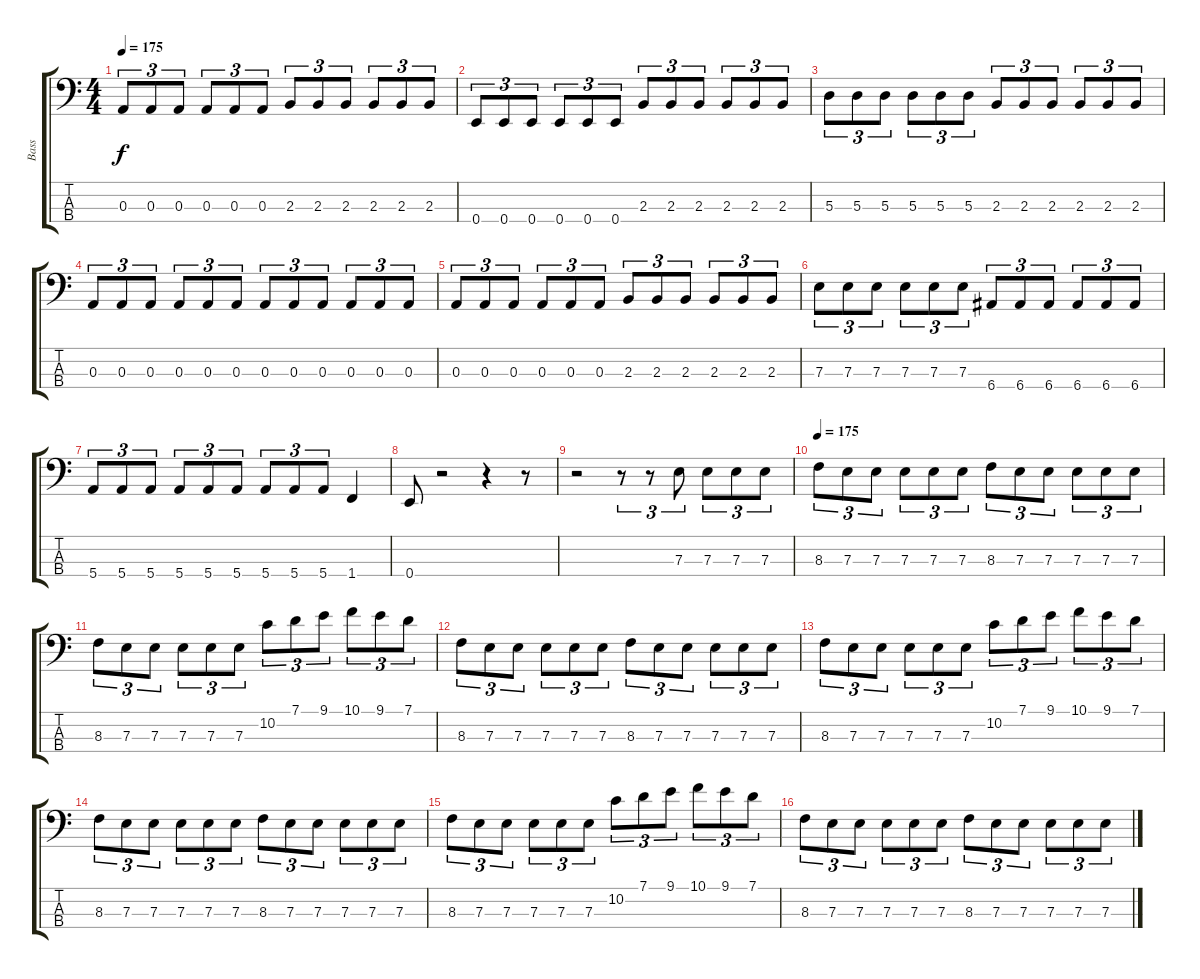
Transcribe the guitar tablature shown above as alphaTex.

\track ("Bass" "Bass") {instrument electricbassfinger}
\staff {score tabs}
\tuning (G2 D2 A1 E1) {hide}
\ts (4 4)
\tempo 175
\clef f4
\ks c
0.3.8{tu (3 2) dy f} 0.3.8{tu (3 2)} 0.3.8{tu (3 2)} 0.3.8{tu (3 2)} 0.3.8{tu (3 2)} 0.3.8{tu (3 2)} 2.3.8{tu (3 2)} 2.3.8{tu (3 2)} 2.3.8{tu (3 2)} 2.3.8{tu (3 2)} 2.3.8{tu (3 2)} 2.3.8{tu (3 2)} |
0.4.8{tu (3 2)} 0.4.8{tu (3 2)} 0.4.8{tu (3 2)} 0.4.8{tu (3 2)} 0.4.8{tu (3 2)} 0.4.8{tu (3 2)} 2.3.8{tu (3 2)} 2.3.8{tu (3 2)} 2.3.8{tu (3 2)} 2.3.8{tu (3 2)} 2.3.8{tu (3 2)} 2.3.8{tu (3 2)} |
5.3.8{tu (3 2)} 5.3.8{tu (3 2)} 5.3.8{tu (3 2)} 5.3.8{tu (3 2)} 5.3.8{tu (3 2)} 5.3.8{tu (3 2)} 2.3.8{tu (3 2)} 2.3.8{tu (3 2)} 2.3.8{tu (3 2)} 2.3.8{tu (3 2)} 2.3.8{tu (3 2)} 2.3.8{tu (3 2)} |
0.3.8{tu (3 2)} 0.3.8{tu (3 2)} 0.3.8{tu (3 2)} 0.3.8{tu (3 2)} 0.3.8{tu (3 2)} 0.3.8{tu (3 2)} 0.3.8{tu (3 2)} 0.3.8{tu (3 2)} 0.3.8{tu (3 2)} 0.3.8{tu (3 2)} 0.3.8{tu (3 2)} 0.3.8{tu (3 2)} |
0.3.8{tu (3 2)} 0.3.8{tu (3 2)} 0.3.8{tu (3 2)} 0.3.8{tu (3 2)} 0.3.8{tu (3 2)} 0.3.8{tu (3 2)} 2.3.8{tu (3 2)} 2.3.8{tu (3 2)} 2.3.8{tu (3 2)} 2.3.8{tu (3 2)} 2.3.8{tu (3 2)} 2.3.8{tu (3 2)} |
7.3.8{tu (3 2)} 7.3.8{tu (3 2)} 7.3.8{tu (3 2)} 7.3.8{tu (3 2)} 7.3.8{tu (3 2)} 7.3.8{tu (3 2)} 6.4.8{tu (3 2)} 6.4.8{tu (3 2)} 6.4.8{tu (3 2)} 6.4.8{tu (3 2)} 6.4.8{tu (3 2)} 6.4.8{tu (3 2)} |
5.4.8{tu (3 2)} 5.4.8{tu (3 2)} 5.4.8{tu (3 2)} 5.4.8{tu (3 2)} 5.4.8{tu (3 2)} 5.4.8{tu (3 2)} 5.4.8{tu (3 2)} 5.4.8{tu (3 2)} 5.4.8{tu (3 2)} 1.4.4 |
0.4.8 r.2 r.4 r.8 |
r.2 r.8{tu (3 2)} r.8{tu (3 2)} 7.3.8{tu (3 2)} 7.3.8{tu (3 2)} 7.3.8{tu (3 2)} 7.3.8{tu (3 2)} |
\tempo 175
8.3.8{tu (3 2)} 7.3.8{tu (3 2)} 7.3.8{tu (3 2)} 7.3.8{tu (3 2)} 7.3.8{tu (3 2)} 7.3.8{tu (3 2)} 8.3.8{tu (3 2)} 7.3.8{tu (3 2)} 7.3.8{tu (3 2)} 7.3.8{tu (3 2)} 7.3.8{tu (3 2)} 7.3.8{tu (3 2)} |
8.3.8{tu (3 2)} 7.3.8{tu (3 2)} 7.3.8{tu (3 2)} 7.3.8{tu (3 2)} 7.3.8{tu (3 2)} 7.3.8{tu (3 2)} 10.2.8{tu (3 2)} 7.1.8{tu (3 2)} 9.1.8{tu (3 2)} 10.1.8{tu (3 2)} 9.1.8{tu (3 2)} 7.1.8{tu (3 2)} |
8.3.8{tu (3 2)} 7.3.8{tu (3 2)} 7.3.8{tu (3 2)} 7.3.8{tu (3 2)} 7.3.8{tu (3 2)} 7.3.8{tu (3 2)} 8.3.8{tu (3 2)} 7.3.8{tu (3 2)} 7.3.8{tu (3 2)} 7.3.8{tu (3 2)} 7.3.8{tu (3 2)} 7.3.8{tu (3 2)} |
8.3.8{tu (3 2)} 7.3.8{tu (3 2)} 7.3.8{tu (3 2)} 7.3.8{tu (3 2)} 7.3.8{tu (3 2)} 7.3.8{tu (3 2)} 10.2.8{tu (3 2)} 7.1.8{tu (3 2)} 9.1.8{tu (3 2)} 10.1.8{tu (3 2)} 9.1.8{tu (3 2)} 7.1.8{tu (3 2)} |
8.3.8{tu (3 2)} 7.3.8{tu (3 2)} 7.3.8{tu (3 2)} 7.3.8{tu (3 2)} 7.3.8{tu (3 2)} 7.3.8{tu (3 2)} 8.3.8{tu (3 2)} 7.3.8{tu (3 2)} 7.3.8{tu (3 2)} 7.3.8{tu (3 2)} 7.3.8{tu (3 2)} 7.3.8{tu (3 2)} |
8.3.8{tu (3 2)} 7.3.8{tu (3 2)} 7.3.8{tu (3 2)} 7.3.8{tu (3 2)} 7.3.8{tu (3 2)} 7.3.8{tu (3 2)} 10.2.8{tu (3 2)} 7.1.8{tu (3 2)} 9.1.8{tu (3 2)} 10.1.8{tu (3 2)} 9.1.8{tu (3 2)} 7.1.8{tu (3 2)} |
8.3.8{tu (3 2)} 7.3.8{tu (3 2)} 7.3.8{tu (3 2)} 7.3.8{tu (3 2)} 7.3.8{tu (3 2)} 7.3.8{tu (3 2)} 8.3.8{tu (3 2)} 7.3.8{tu (3 2)} 7.3.8{tu (3 2)} 7.3.8{tu (3 2)} 7.3.8{tu (3 2)} 7.3.8{tu (3 2)}
